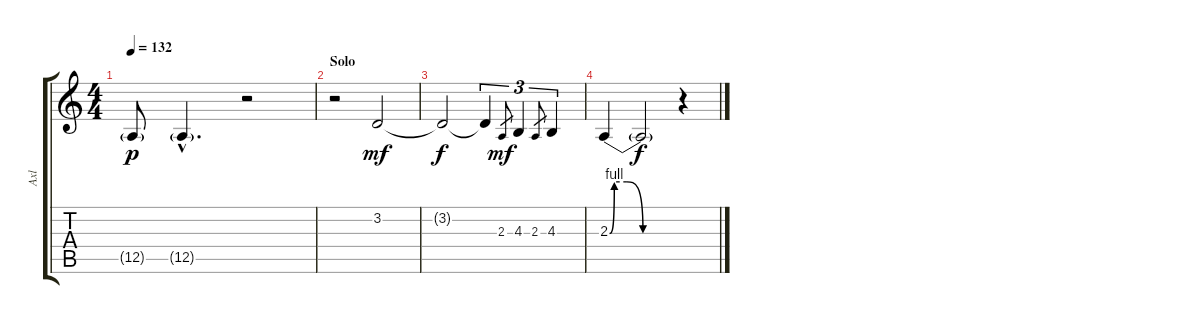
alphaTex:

\track ("Axl" "Axl") {instrument whistle}
\staff {score tabs}
\tuning (E4 B3 G3 D3 A2 E2) {hide}
\ts (4 4)
\tempo 132
\clef g2
\ks c
12.5{g}.8{dy p} 12.5{g hac}.4{d} r.2 |
\section ("" "Solo")
r.2 3.2.2{dy mf} |
3.2{t}.2{dy f} 3.2{t}.4{tu (3 2)} 2.3.8{gr dy mf} 4.3.4{tu (3 2)} 2.3.8{gr} 4.3.4{tu (3 2)} |
2.3{be (custom 0 0 4 4 15 4 29 0 40 0 60 0)}.4 2.3{t}.2{dy f} r.4
